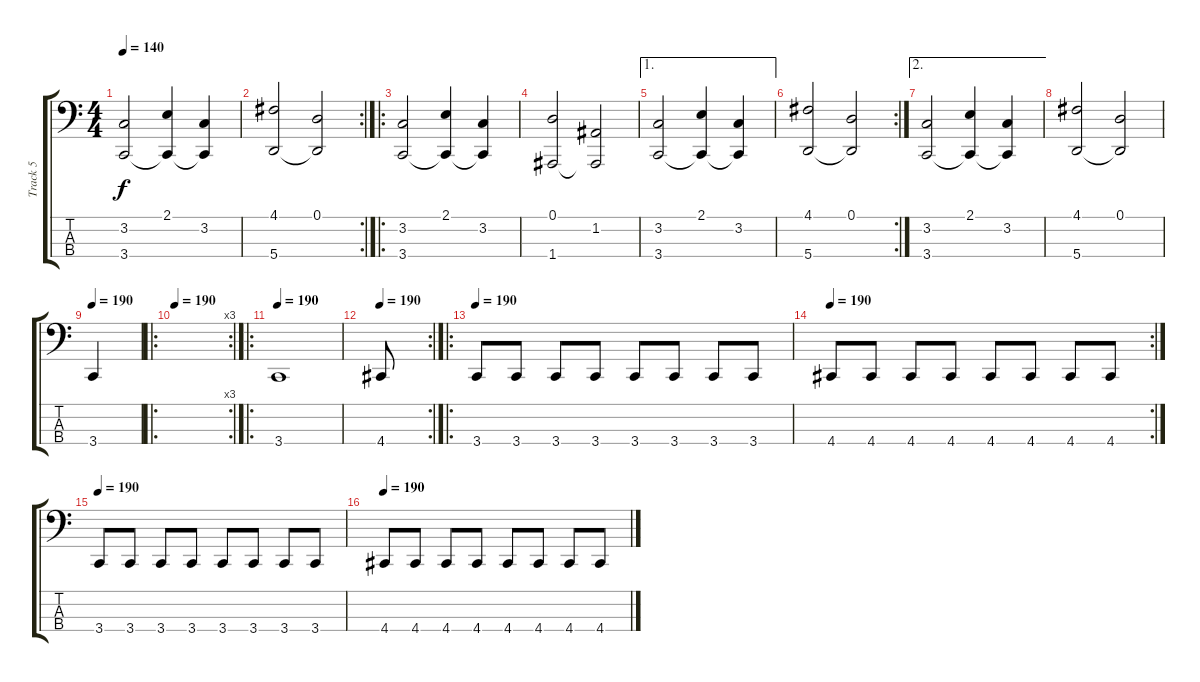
\track ("Track 5" "Track 5") {instrument electricbassfinger}
\staff {score tabs}
\tuning (D2 A1 E1 A0) {hide}
\ts (4 4)
\tempo 140
\clef f4
\ks c
(3.2 3.4).2{dy f} (2.1 3.4{t}).4 (3.2 3.4{t}).4 |
\rc 2
(4.1 5.4).2 (0.1 5.4{t}).2 |
\ro
(3.2 3.4).2 (2.1 3.4{t}).4 (3.2 3.4{t}).4 |
(0.1 1.4).2 (1.2 1.4{t}).2 |
\ae 1
(3.2 3.4).2 (2.1 3.4{t}).4 (3.2 3.4{t}).4 |
\rc 2
(4.1 5.4).2 (0.1 5.4{t}).2 |
\ae 2
(3.2 3.4).2 (2.1 3.4{t}).4 (3.2 3.4{t}).4 |
(4.1 5.4).2 (0.1 5.4{t}).2 |
\tempo 190
3.4.4 |
\ro
\rc 3
\tempo 190
|
\ro
\tempo 190
3.4.1 |
\rc 2
\tempo 190
4.4.8 |
\ro
\tempo 190
3.4.8 3.4.8 3.4.8 3.4.8 3.4.8 3.4.8 3.4.8 3.4.8 |
\rc 2
\tempo 190
4.4.8 4.4.8 4.4.8 4.4.8 4.4.8 4.4.8 4.4.8 4.4.8 |
\tempo 190
3.4.8 3.4.8 3.4.8 3.4.8 3.4.8 3.4.8 3.4.8 3.4.8 |
\tempo 190
4.4.8 4.4.8 4.4.8 4.4.8 4.4.8 4.4.8 4.4.8 4.4.8
